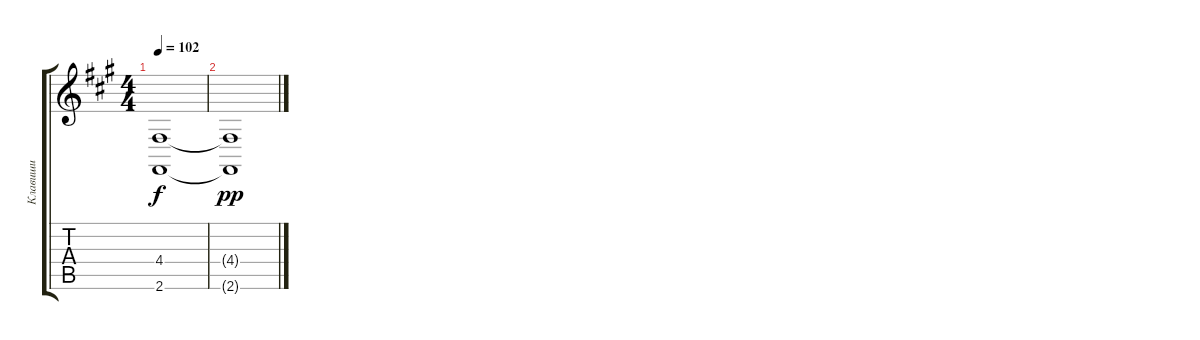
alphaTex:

\track ("Клавиши" "Клавиши") {instrument stringensemble2}
\staff {score tabs}
\tuning (E4 B3 G3 D3 A2 E2) {hide}
\ts (4 4)
\tempo 102
\clef g2
\ks f#minor
(4.4 2.6).1{dy f} |
(4.4{t} 2.6{t}).1{dy pp}
